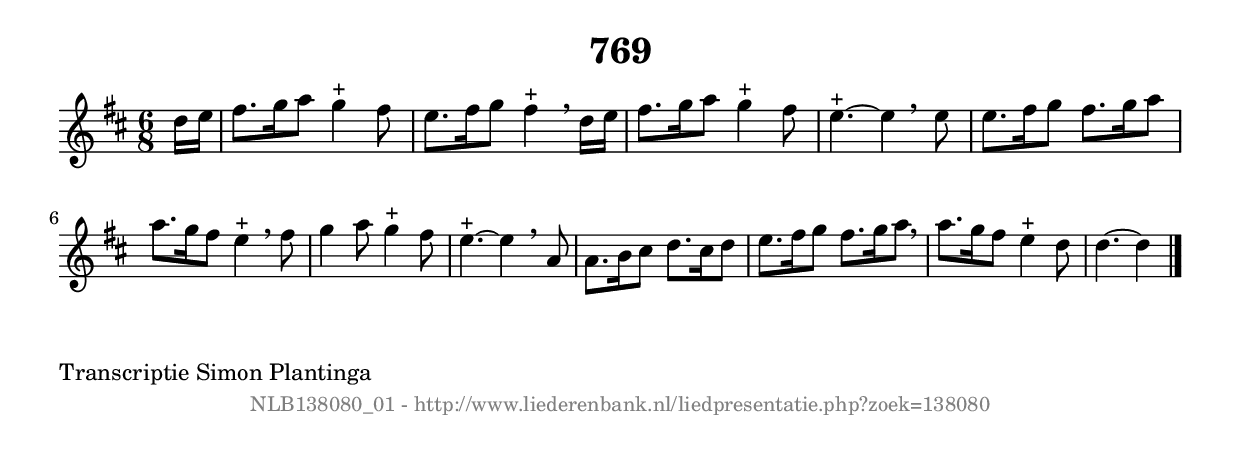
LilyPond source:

%
% produced by wce2krn 1.64 (7 June 2014)
%
\version"2.16"
#(append! paper-alist '(("long" . (cons (* 210 mm) (* 2000 mm)))))
#(set-default-paper-size "long")
sb = {\breathe}
mBreak = {\breathe }
bBreak = {\breathe }
x = {\once\override NoteHead #'style = #'cross }
gl=\glissando
itime={\override Staff.TimeSignature #'stencil = ##f }
ficta = {\once\set suggestAccidentals = ##t}
fine = {\once\override Score.RehearsalMark #'self-alignment-X = #1 \mark \markup {\italic{Fine}}}
dc = {\once\override Score.RehearsalMark #'self-alignment-X = #1 \mark \markup {\italic{D.C.}}}
dcf = {\once\override Score.RehearsalMark #'self-alignment-X = #1 \mark \markup {\italic{D.C. al Fine}}}
dcc = {\once\override Score.RehearsalMark #'self-alignment-X = #1 \mark \markup {\italic{D.C. al Coda}}}
ds = {\once\override Score.RehearsalMark #'self-alignment-X = #1 \mark \markup {\italic{D.S.}}}
dsf = {\once\override Score.RehearsalMark #'self-alignment-X = #1 \mark \markup {\italic{D.S. al Fine}}}
dsc = {\once\override Score.RehearsalMark #'self-alignment-X = #1 \mark \markup {\italic{D.S. al Coda}}}
pv = {\set Score.repeatCommands = #'((volta "1"))}
sv = {\set Score.repeatCommands = #'((volta "2"))}
tv = {\set Score.repeatCommands = #'((volta "3"))}
qv = {\set Score.repeatCommands = #'((volta "4"))}
xv = {\set Score.repeatCommands = #'((volta #f))}
\header{ tagline = ""
title = "769"
}
\score {{
\key d \major
\relative g'
{
\set melismaBusyProperties = #'()
\partial 32*4
\time 6/8
\tempo 4=120
\override Score.MetronomeMark #'transparent = ##t
\override Score.RehearsalMark #'break-visibility = #(vector #t #t #f)
d'16 e16 | fis8. g16 a8 g4^"+" fis8 | e8. fis16 g8 fis4^"+" \sb d16 e16 | fis8. g16 a8 g4^"+" fis8 | e4.^"+"~ e4 \bar ":|:" \bBreak
e8 | e8. fis16 g8 fis8. g16 a8 | a8. g16 fis8 e4^"+" \sb fis8 | g4 a8 g4^"+" fis8 | e4.^"+"~ e4 \mBreak
a,8 | a8. b16 cis8 d8. cis16 d8 | e8. fis16 g8 fis8. g16 a8 \sb | a8. g16 fis8 e4^"+" d8 | d4.~ d4 \bar "|."
 }}
 \midi { }
 \layout {
            indent = 0.0\cm
}
}
\markup { \wordwrap-string #" 
Transcriptie Simon Plantinga
"}
\markup { \vspace #0 } \markup { \with-color #grey \fill-line { \center-column { \smaller "NLB138080_01 - http://www.liederenbank.nl/liedpresentatie.php?zoek=138080" } } }
